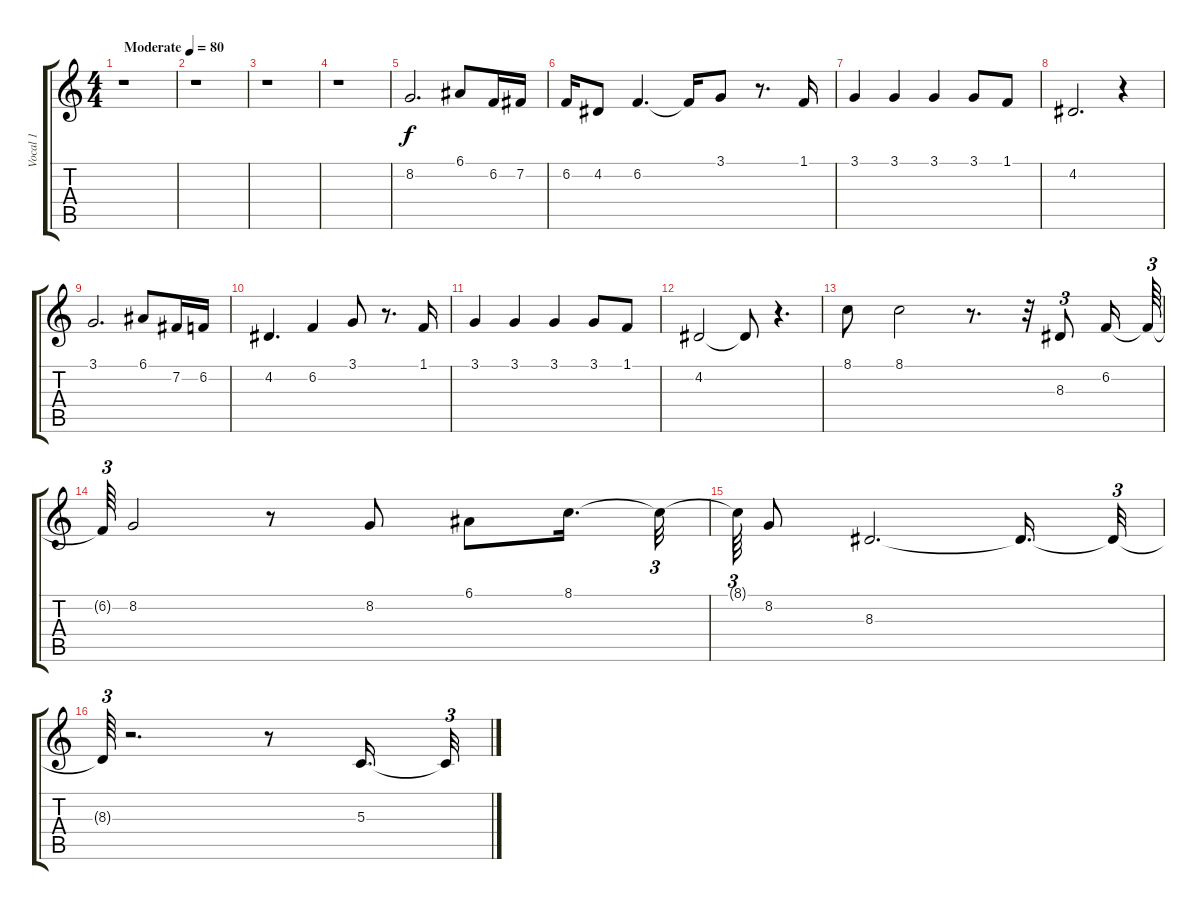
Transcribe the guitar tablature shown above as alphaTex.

\track ("Vocal 1" "Vocal 1") {instrument lead2sawtooth}
\staff {score tabs}
\tuning (E4 B3 G3 D3 A2 E2) {hide}
\ts (4 4)
\tempo (80 "Moderate")
\clef g2
\ks c
r.1{dy f instrument lead2sawtooth} |
r.1 |
r.1 |
r.1 |
8.2.2{d} 6.1.8 6.2.16 7.2.16 |
6.2.16 4.2.8 6.2.4{d} 6.2{t}.16 3.1.8 r.8{d} 1.1.16 |
3.1.4 3.1.4 3.1.4 3.1.8 1.1.8 |
4.2.2{d} r.4 |
3.1.2{d} 6.1.8 7.2.16 6.2.16 |
4.2.4{d} 6.2.4 3.1.8 r.8{d} 1.1.16 |
3.1.4 3.1.4 3.1.4 3.1.8 1.1.8 |
4.2.2 4.2{t}.8 r.4{d} |
8.1.8 8.1.2 r.8{d} r.32 8.3.8{tu (3 2)} 6.2.16 6.2{t}.64{tu (3 2)} |
6.2{t}.64{tu (3 2)} 8.2.2 r.8 8.2.8 6.1.8 8.1.16{d} 8.1{t}.32{tu (3 2)} |
8.1{t}.64{tu (3 2)} 8.2.8 8.3.2{d} 8.3{t}.16{d} 8.3{t}.32{tu (3 2)} |
8.3{t}.64{tu (3 2)} r.2{d} r.8 5.3.16{d} 5.3{t}.32{tu (3 2)}
